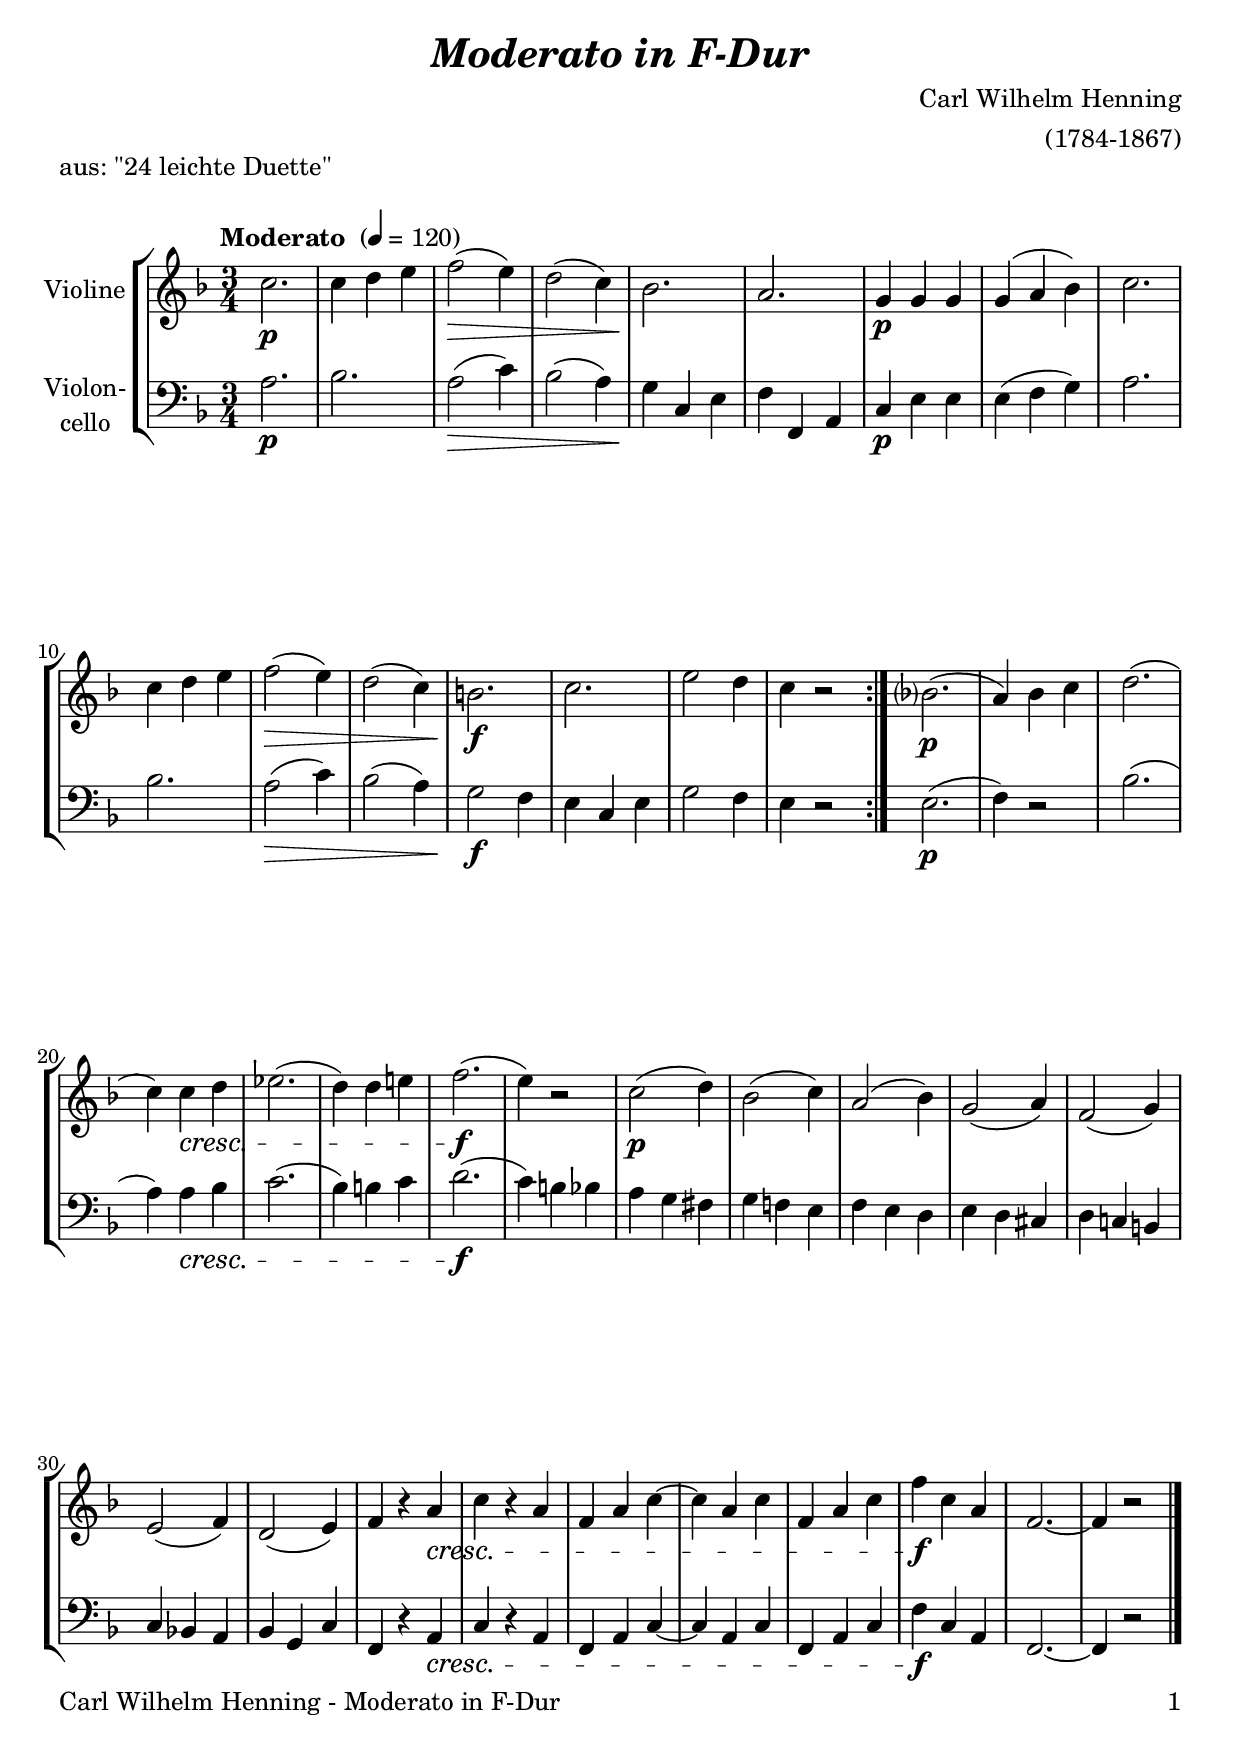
\version "2.18.2"
\include "deutsch.ly"
  
#(set-global-staff-size 22)

\header {
  title     = \markup \bold \italic "Moderato in F-Dur"
  composer  = "Carl Wilhelm Henning"
  arranger  = "(1784-1867)"
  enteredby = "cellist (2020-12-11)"
  piece     = "aus: \"24 leichte Duette\""
}

voiceconsts = {
  \key f \major
  \time 3/4
  \clef "treble"
%  \numericTimeSignature
  % Set default beaming for all staves
%  \set Timing.beamExceptions = #'()
%  \set Timing.baseMoment     = #(ly:make-moment 1 4)
%  \set Timing.beatStructure  = #'(1 1 1 1)
  \tempo "Moderato " 4=120
}

mivl = "violin"
%miba = "pizzicato strings"
miba = "cello"

rit = \mark \markup \box \italic "rit."

va = \relative c'' {
  \voiceconsts
  
  \repeat volta 2 {
    c2.\p
    c4 d e
    f2(\> e4)
    d2( c4)
    b2.\!
    a
    g4\p g g
    g( a b)
    c2.
    c4 d e
    f2(\> e4)
    d2( c4)
    h2.\!\f

    c
    e2 d4
    c r2
  }
  b?2.(\p
  a4) b c
  d2.(
  c4) c\cresc d
  es2.(
  d4) d e!
  f2.(\f
  e4) r2
  c(\p d4)
  b2( c4)

  a2( b4)
  g2( a4)
  f2( g4)
  e2( f4)
  d2( e4)
  f r a\cresc
  c r a
  f a c~
  c a c
  f, a c
  f\f c a
  f2.~
  f4 r2 \bar "|."
}

vb = \relative c' {
  \voiceconsts
  \clef "bass"
  
  \repeat volta 2 {
    a2.\p
    b
    a2(\> c4)
    b2( a4)
    g\! c, e f f, a
    c\p e e
    e( f g)
    a2.
    b
    a2(\> c4)
    b2( a4)
    g2\!\f f4

    e c e
    g2 f4
    e r2
  }
  e2.(\p
  f4) r2
  b2.(
  a4) a\cresc b
  c2.(
  b4) h c
  d2.(\f
  c4) h b
  a g fis
  g f! e

  f e d
  e d cis
  d c! h
  c b! a
  b g c
  f, r a\cresc
  c r a
  f a c~
  c a c
  f, a c
  f\f c a
  f2.~
  f4 r2 \bar "|."
}


music = \new StaffGroup <<
      \new Staff {
	\set Staff.midiInstrument = \mivl
	\set Staff.instrumentName = \markup \center-column { "Violine" }
	\transpose f f { \va }
      }

      \new Staff {
	\set Staff.midiInstrument = \miba
	\set Staff.instrumentName = \markup \center-column { "Violon-" "cello" }
	\transpose f f { \vb }
      }
>>

\book {
   \paper {
    print-page-number = ##t
    print-first-page-number = ##t
    ragged-last-bottom = ##f
    oddHeaderMarkup = \markup \null
    evenHeaderMarkup = \markup \null
    oddFooterMarkup = \markup {
      \fill-line {
        \on-the-fly #print-page-number-check-first
        "Carl Wilhelm Henning - Moderato in F-Dur" \fromproperty #'page:page-number-string
      }
    }
    evenFooterMarkup = \oddFooterMarkup
  } \score {
    \music
    \layout {}
  }

  \score {
    \unfoldRepeats \music

    \midi {
      \context {
        \Score
      }
    }
  }
}